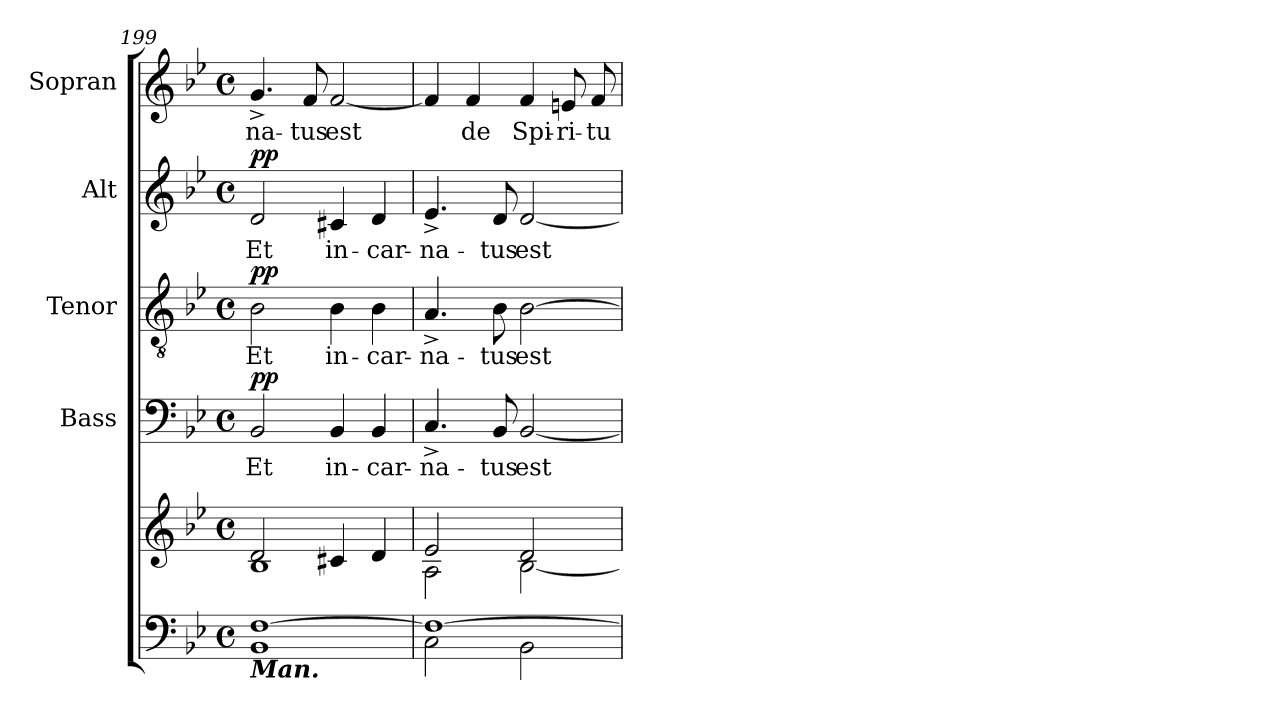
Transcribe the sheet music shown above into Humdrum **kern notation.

**kern	**kern	**kern	**text	**dynam	**kern	**text	**dynam	**kern	**text	**dynam	**kern	**text
*part5	*part5	*part4	*part4	*part4	*part3	*part3	*part3	*part2	*part2	*part2	*part1	*part1
*staff6	*staff5	*staff4	*staff4	*staff4	*staff3	*staff3	*staff3	*staff2	*staff2	*staff2	*staff1	*staff1
*	*	*I"Bass	*	*	*I"Tenor	*	*	*I"Alt	*	*	*I"Sopran	*
*	*	*I'B.	*	*	*I'T.	*	*	*I'A.	*	*	*I'S.	*
*clefF4	*clefG2	*clefF4	*	*	*clefGv2	*	*	*clefG2	*	*	*clefG2	*
*k[b-e-]	*k[b-e-]	*k[b-e-]	*	*	*k[b-e-]	*	*	*k[b-e-]	*	*	*k[b-e-]	*
*B-:	*B-:	*B-:	*	*	*B-:	*	*	*B-:	*	*	*B-:	*
*M4/4	*M4/4	*M4/4	*	*	*M4/4	*	*	*M4/4	*	*	*M4/4	*
*met(c)	*met(c)	*met(c)	*	*	*met(c)	*	*	*met(c)	*	*	*met(c)	*
=199	=199	=199	=199	=199	=199	=199	=199	=199	=199	=199	=199	=199
*^	*^	*	*	*	*	*	*	*	*	*	*	*
!LO:TX:b:Bi:t=Man.	!	!	!	!	!	!	!	!	!	!	!	!	!	!
!	!	!	!	!	!LO:LY:b	!LO:DY:a	!	!LO:LY:b	!LO:DY:a	!	!LO:LY:b	!LO:DY:a	!	!LO:LY:b
[>1F	1BB-	2d/	1B-	2BB-/	Et	pp	2B-\	Et	pp	2d/	Et	pp	4.g^>/	-na-
!	!	!	!	!	!	!	!	!	!	!	!	!	!	!LO:LY:b
.	.	.	.	.	.	.	.	.	.	.	.	.	8f/	-tus
!	!	!	!	!	!LO:LY:b	!	!	!LO:LY:b	!	!	!LO:LY:b	!	!	!LO:LY:b
.	.	4c#X/	.	4BB-/	in-	.	4B-\	in-	.	4c#X/	in-	.	[2f/	est
!	!	!	!	!	!LO:LY:b	!	!	!LO:LY:b	!	!	!LO:LY:b	!	!	!
.	.	4d/	.	4BB-/	-car-	.	4B-\	-car-	.	4d/	-car-	.	.	.
=200	=200	=200	=200	=200	=200	=200	=200	=200	=200	=200	=200	=200	=200	=200
!	!	!	!	!	!LO:LY:b	!	!	!LO:LY:b	!	!	!LO:LY:b	!	!	!
1F_	2C\	2e-/	2A\	4.C^>/	-na-	.	4.A^>/	-na-	.	4.e-^>/	-na-	.	4f/]	.
!	!	!	!	!	!	!	!	!	!	!	!	!	!	!LO:LY:b
.	.	.	.	.	.	.	.	.	.	.	.	.	4f/	de
!	!	!	!	!	!LO:LY:b	!	!	!LO:LY:b	!	!	!LO:LY:b	!	!	!
.	.	.	.	8BB-/	-tus	.	8B-\	-tus	.	8d/	-tus	.	.	.
!	!	!	!	!	!LO:LY:b	!	!	!LO:LY:b	!	!	!LO:LY:b	!	!	!LO:LY:b
.	2BB-\	2d/	[<2B-\	[2BB-/	est	.	[2B-\	est	.	[2d/	est	.	4f/	Spi-
!	!	!	!	!	!	!	!	!	!	!	!	!	!	!LO:LY:b
.	.	.	.	.	.	.	.	.	.	.	.	.	8en/	-ri-
!	!	!	!	!	!	!	!	!	!	!	!	!	!	!LO:LY:b
.	.	.	.	.	.	.	.	.	.	.	.	.	8f/	-tu
*v	*v	*	*	*	*	*	*	*	*	*	*	*	*	*
*	*v	*v	*	*	*	*	*	*	*	*	*	*	*
=	=	=	=	=	=	=	=	=	=	=	=	=
*-	*-	*-	*-	*-	*-	*-	*-	*-	*-	*-	*-	*-
